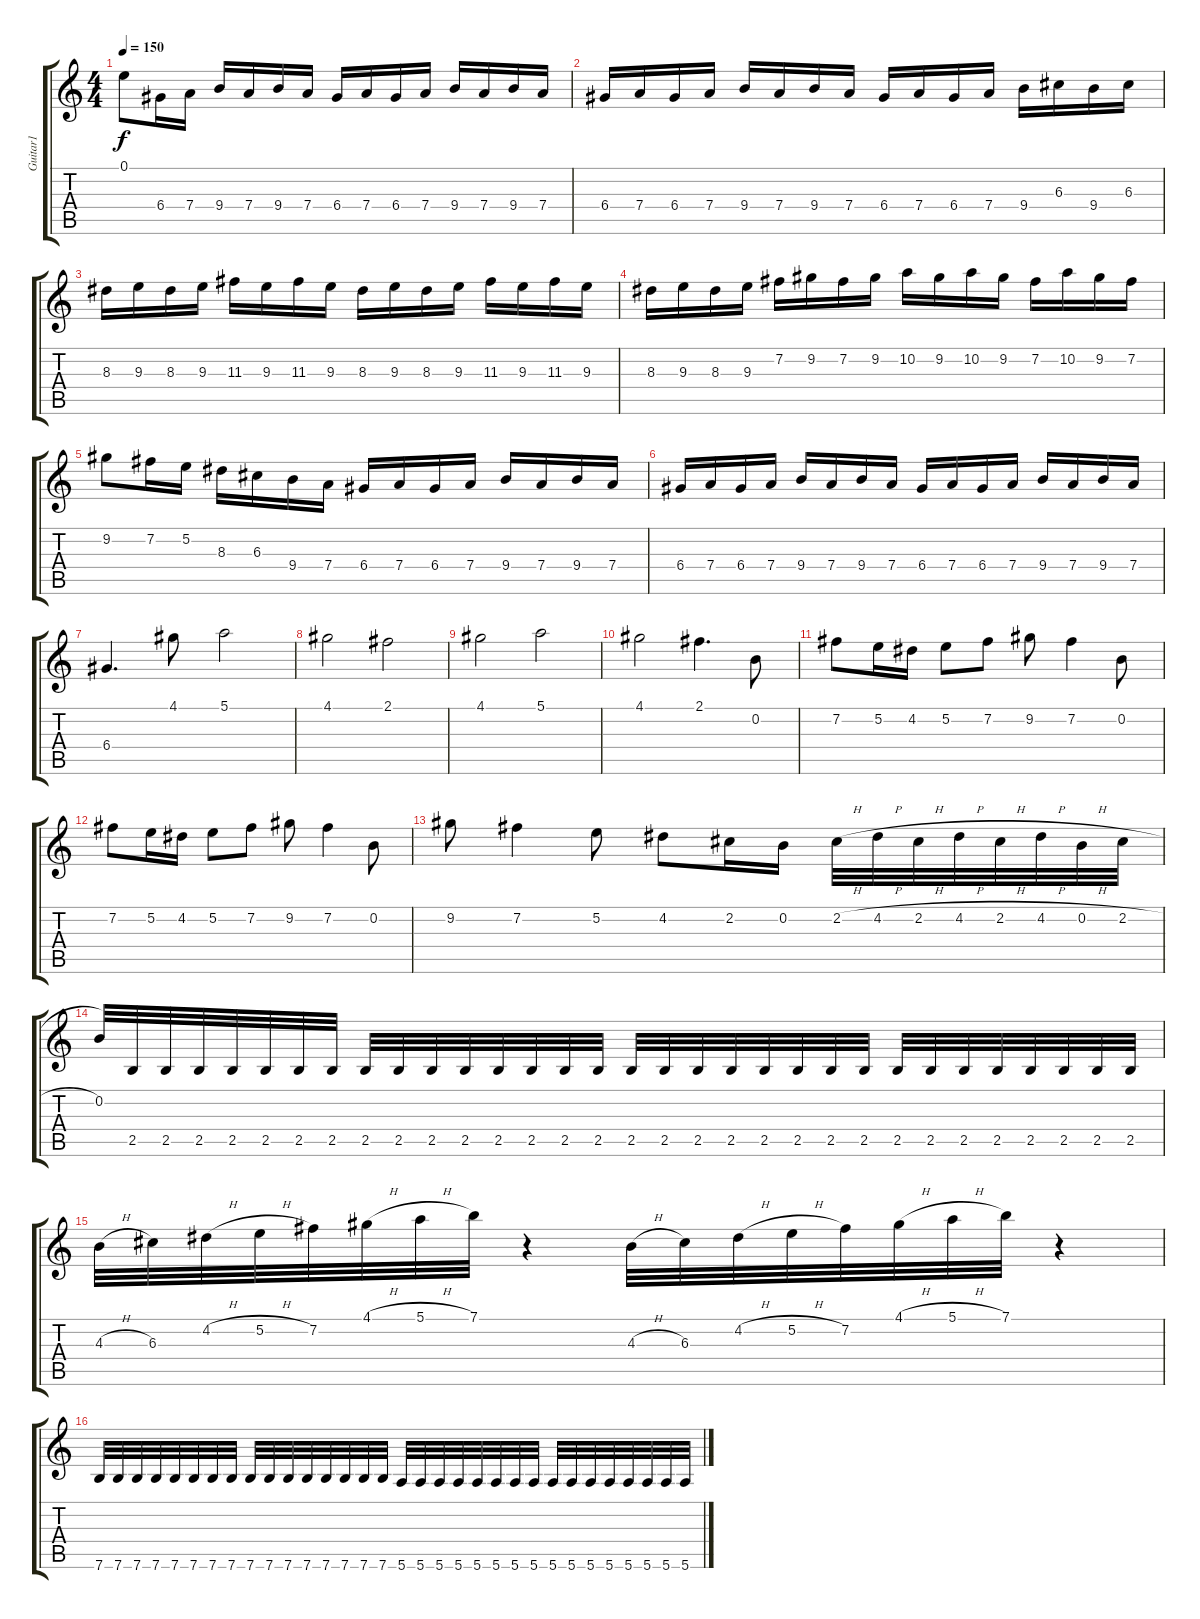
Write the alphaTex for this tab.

\track ("Guitar1" "Guitar1") {instrument distortionguitar}
\staff {score tabs}
\tuning (E4 B3 G3 D3 A2 E2) {hide}
\ts (4 4)
\tempo 150
\clef g2
\ks c
0.1.8{dy f} 6.4.16 7.4.16 9.4.16 7.4.16 9.4.16 7.4.16 6.4.16 7.4.16 6.4.16 7.4.16 9.4.16 7.4.16 9.4.16 7.4.16 |
6.4.16 7.4.16 6.4.16 7.4.16 9.4.16 7.4.16 9.4.16 7.4.16 6.4.16 7.4.16 6.4.16 7.4.16 9.4.16 6.3.16 9.4.16 6.3.16 |
8.3.16 9.3.16 8.3.16 9.3.16 11.3.16 9.3.16 11.3.16 9.3.16 8.3.16 9.3.16 8.3.16 9.3.16 11.3.16 9.3.16 11.3.16 9.3.16 |
8.3.16 9.3.16 8.3.16 9.3.16 7.2.16 9.2.16 7.2.16 9.2.16 10.2.16 9.2.16 10.2.16 9.2.16 7.2.16 10.2.16 9.2.16 7.2.16 |
9.2.8 7.2.16 5.2.16 8.3.16 6.3.16 9.4.16 7.4.16 6.4.16 7.4.16 6.4.16 7.4.16 9.4.16 7.4.16 9.4.16 7.4.16 |
6.4.16 7.4.16 6.4.16 7.4.16 9.4.16 7.4.16 9.4.16 7.4.16 6.4.16 7.4.16 6.4.16 7.4.16 9.4.16 7.4.16 9.4.16 7.4.16 |
6.4.4{d} 4.1.8 5.1.2 |
4.1.2 2.1.2 |
4.1.2 5.1.2 |
4.1.2 2.1.4{d} 0.2.8 |
7.2.8 5.2.16 4.2.16 5.2.8 7.2.8 9.2.8 7.2.4 0.2.8 |
7.2.8 5.2.16 4.2.16 5.2.8 7.2.8 9.2.8 7.2.4 0.2.8 |
9.2.8 7.2.4 5.2.8 4.2.8 2.2.16 0.2.16 2.2{h}.32 4.2{h}.32 2.2{h}.32 4.2{h}.32 2.2{h}.32 4.2{h}.32 0.2{h}.32 2.2{h}.32 |
0.2.32 2.5.32 2.5.32 2.5.32 2.5.32 2.5.32 2.5.32 2.5.32 2.5.32 2.5.32 2.5.32 2.5.32 2.5.32 2.5.32 2.5.32 2.5.32 2.5.32 2.5.32 2.5.32 2.5.32 2.5.32 2.5.32 2.5.32 2.5.32 2.5.32 2.5.32 2.5.32 2.5.32 2.5.32 2.5.32 2.5.32 2.5.32 |
4.3{h}.32 6.3.32 4.2{h}.32 5.2{h}.32 7.2.32 4.1{h}.32 5.1{h}.32 7.1.32 r.4 4.3{h}.32 6.3.32 4.2{h}.32 5.2{h}.32 7.2.32 4.1{h}.32 5.1{h}.32 7.1.32 r.4 |
7.6.32 7.6.32 7.6.32 7.6.32 7.6.32 7.6.32 7.6.32 7.6.32 7.6.32 7.6.32 7.6.32 7.6.32 7.6.32 7.6.32 7.6.32 7.6.32 5.6.32 5.6.32 5.6.32 5.6.32 5.6.32 5.6.32 5.6.32 5.6.32 5.6.32 5.6.32 5.6.32 5.6.32 5.6.32 5.6.32 5.6.32 5.6.32
